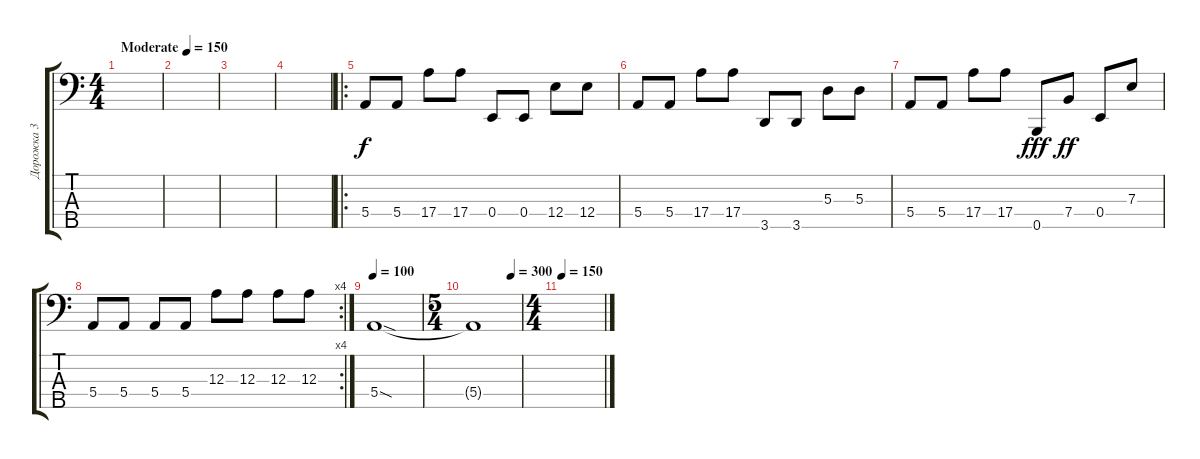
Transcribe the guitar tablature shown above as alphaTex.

\track ("Дорожка 3" "Дорожка 3") {instrument electricbasspick}
\staff {score tabs}
\tuning (G2 D2 A1 E1 B0) {hide}
\ts (4 4)
\tempo (150 "Moderate")
\clef f4
\ks c
|
|
|
|
\ro
5.4.8 5.4.8 17.4.8 17.4.8 0.4.8 0.4.8 12.4.8 12.4.8 |
5.4.8 5.4.8 17.4.8 17.4.8 3.5.8 3.5.8 5.3.8 5.3.8 |
5.4.8 5.4.8 17.4.8 17.4.8 0.5.8{dy fff} 7.4.8{dy ff} 0.4.8 7.3.8 |
\rc 4
5.4.8 5.4.8 5.4.8 5.4.8 12.3.8 12.3.8 12.3.8 12.3.8 |
\tempo 100
5.4{sod}.1 |
\ts (5 4)
\tempo (300 0.8)
5.4{t}.1 |
\ts (4 4)
\tempo 150
